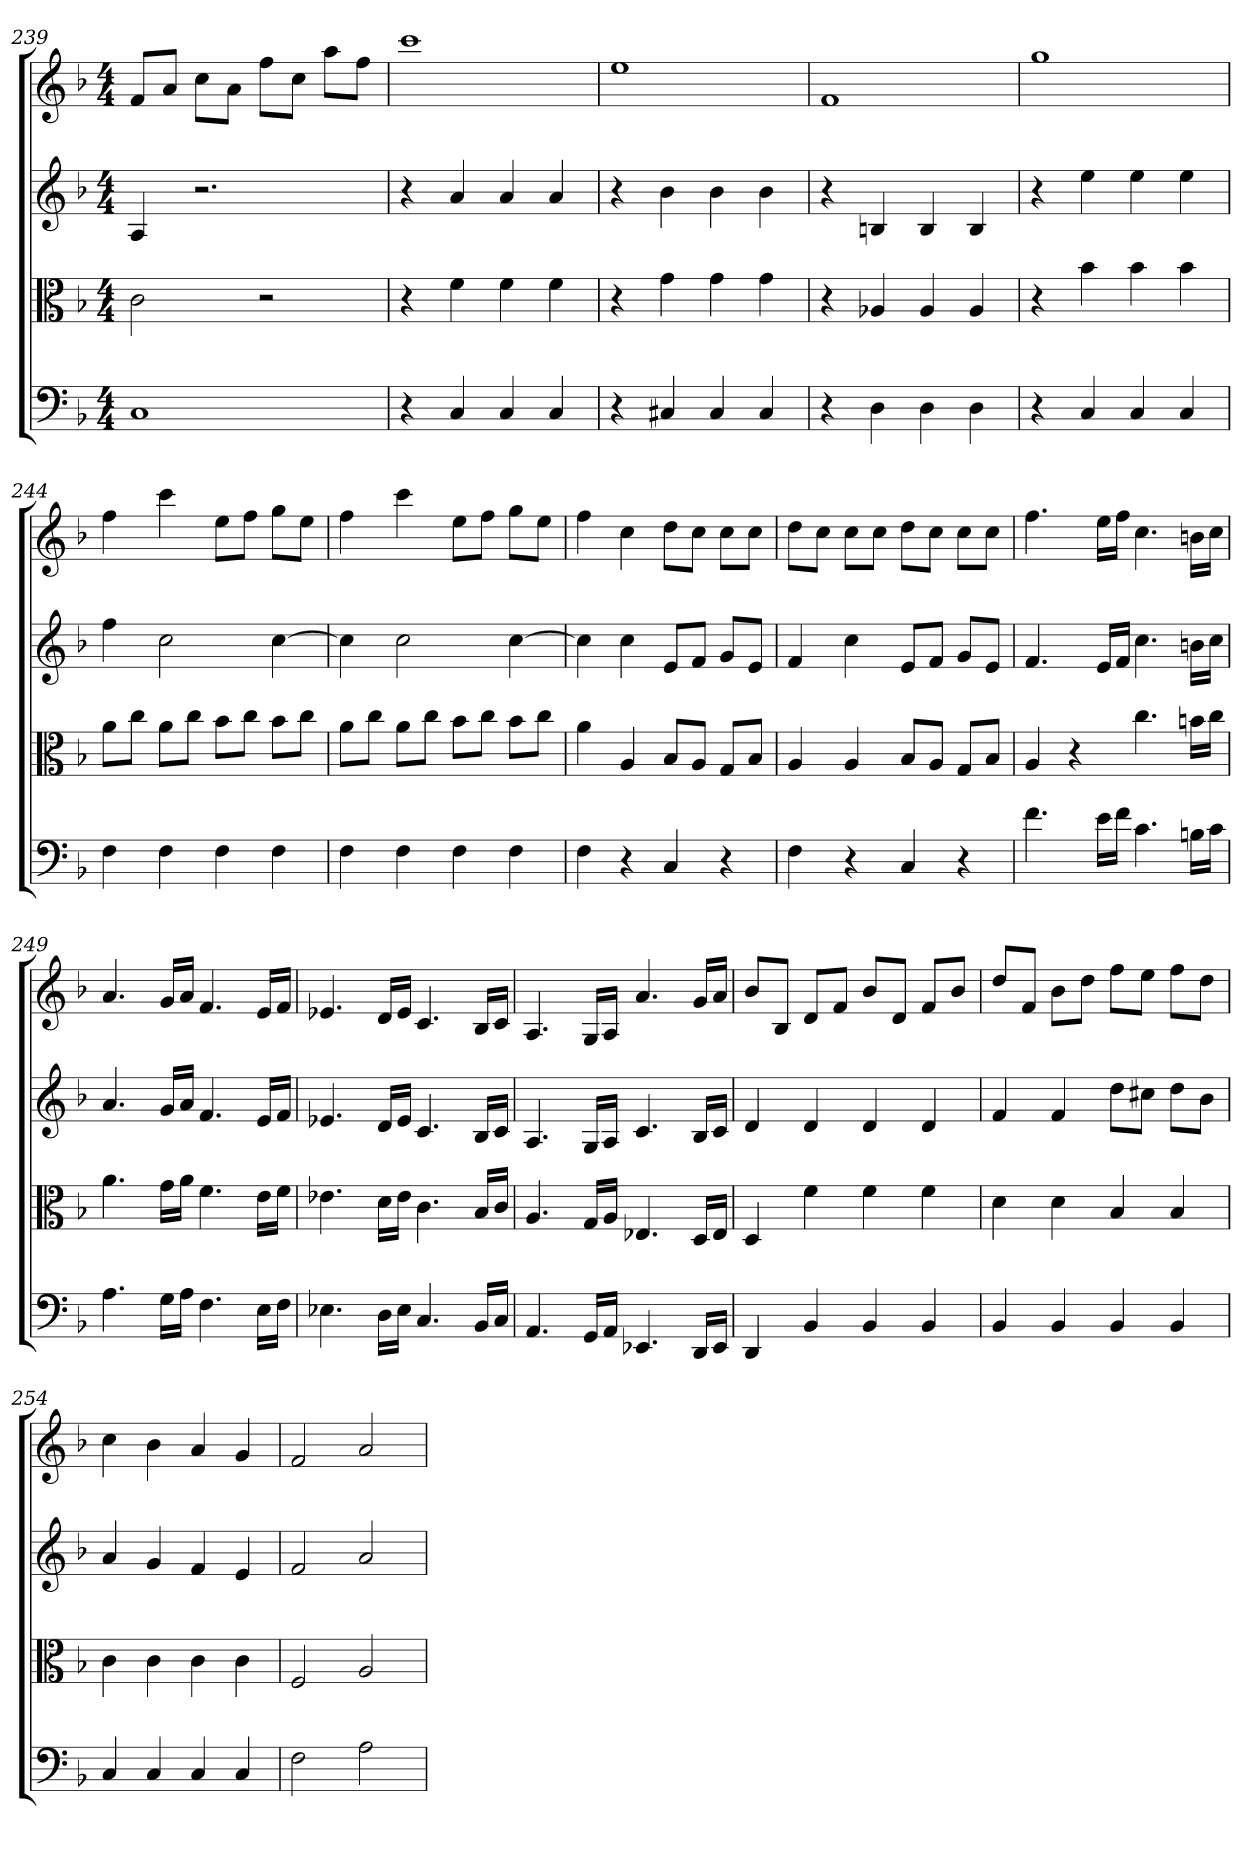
**kern	**kern	**kern	**kern
*part4	*part3	*part2	*part1
*staff4	*staff3	*staff2	*staff1
*clefF4	*clefC3	*	*
*k[b-]	*k[b-]	*k[b-]	*k[b-]
*F:	*F:	*F:	*F:
*M4/4	*M4/4	*M4/4	*M4/4
=239	=239	=239	=239
1C	2c	4A	8fL
.	.	.	8aJ
.	.	2.r	8ccL
.	.	.	8aJ
.	2r	.	8ffL
.	.	.	8ccJ
.	.	.	8aaL
.	.	.	8ffJ
=240	=240	=240	=240
4r	4r	4r	1ccc
4C	4f	4a	.
4C	4f	4a	.
4C	4f	4a	.
=241	=241	=241	=241
4r	4r	4r	1ee
4C#X	4g	4b-	.
4C#	4g	4b-	.
4C#	4g	4b-	.
=242	=242	=242	=242
4r	4r	4r	1f
4D	4A-X	4Bn	.
4D	4A-	4B	.
4D	4A-	4B	.
=243	=243	=243	=243
4r	4r	4r	1gg
4C	4b-	4ee	.
4C	4b-	4ee	.
4C	4b-	4ee	.
=244	=244	=244	=244
4F	8a\L	4ff	4ff
.	8cc\J	.	.
4F	8a\L	2cc	4ccc
.	8cc\J	.	.
4F	8b-\L	.	8eeL
.	8cc\J	.	8ffJ
4F	8b-\L	[4cc	8ggL
.	8cc\J	.	8eeJ
=245	=245	=245	=245
4F	8a\L	4cc]	4ff
.	8cc\J	.	.
4F	8a\L	2cc	4ccc
.	8cc\J	.	.
4F	8b-\L	.	8eeL
.	8cc\J	.	8ffJ
4F	8b-\L	[4cc	8ggL
.	8cc\J	.	8eeJ
=246	=246	=246	=246
4F	4a	4cc]	4ff
4r	4A	4cc	4cc
4C	8B-/L	8eL	8ddL
.	8A/J	8fJ	8ccJ
4r	8G/L	8gL	8ccL
.	8B-/J	8eJ	8ccJ
=247	=247	=247	=247
4F	4A	4f	8ddL
.	.	.	8ccJ
4r	4A	4cc	8ccL
.	.	.	8ccJ
4C	8B-/L	8eL	8ddL
.	8A/J	8fJ	8ccJ
4r	8G/L	8gL	8ccL
.	8B-/J	8eJ	8ccJ
=248	=248	=248	=248
4.f	4A	4.f	4.ff
.	4r	.	.
16e\LL	.	16eLL	16eeLL
16f\JJ	.	16fJJ	16ffJJ
4.c	4.cc	4.cc	4.cc
16Bn\LL	16bn\LL	16bnLL	16bnLL
16c\JJ	16cc\JJ	16ccJJ	16ccJJ
=249	=249	=249	=249
4.A	4.a	4.a	4.a
16G\LL	16g\LL	16gLL	16gLL
16A\JJ	16a\JJ	16aJJ	16aJJ
4.F	4.f	4.f	4.f
16E\LL	16e\LL	16eLL	16eLL
16F\JJ	16f\JJ	16fJJ	16fJJ
=250	=250	=250	=250
4.E-X	4.e-X	4.e-X	4.e-X
16D\LL	16d\LL	16dLL	16dLL
16E-\JJ	16e-\JJ	16e-JJ	16e-JJ
4.C	4.c	4.c	4.c
16BB-/LL	16B-/LL	16B-LL	16B-LL
16C/JJ	16c/JJ	16cJJ	16cJJ
=251	=251	=251	=251
4.AA	4.A	4.A	4.A
16GG/LL	16G/LL	16GLL	16GLL
16AA/JJ	16A/JJ	16AJJ	16AJJ
4.EE-X	4.E-X	4.c	4.a
16DD/LL	16D/LL	16B-LL	16gLL
16EE-/JJ	16E-/JJ	16cJJ	16aJJ
=252	=252	=252	=252
4DD	4D	4d	8b-L
.	.	.	8B-J
4BB-	4f	4d	8dL
.	.	.	8fJ
4BB-	4f	4d	8b-L
.	.	.	8dJ
4BB-	4f	4d	8fL
.	.	.	8b-J
=253	=253	=253	=253
4BB-	4d	4f	8ddL
.	.	.	8fJ
4BB-	4d	4f	8b-L
.	.	.	8ddJ
4BB-	4B-	8ddL	8ffL
.	.	8cc#XJ	8eeJ
4BB-	4B-	8ddL	8ffL
.	.	8b-J	8ddJ
=254	=254	=254	=254
4C	4c	4a	4cc
4C	4c	4g	4b-
4C	4c	4f	4a
4C	4c	4e	4g
=255	=255	=255	=255
2F	2F	2f	2f
2A	2A	2a	2a
=	=	=	=
*-	*-	*-	*-
